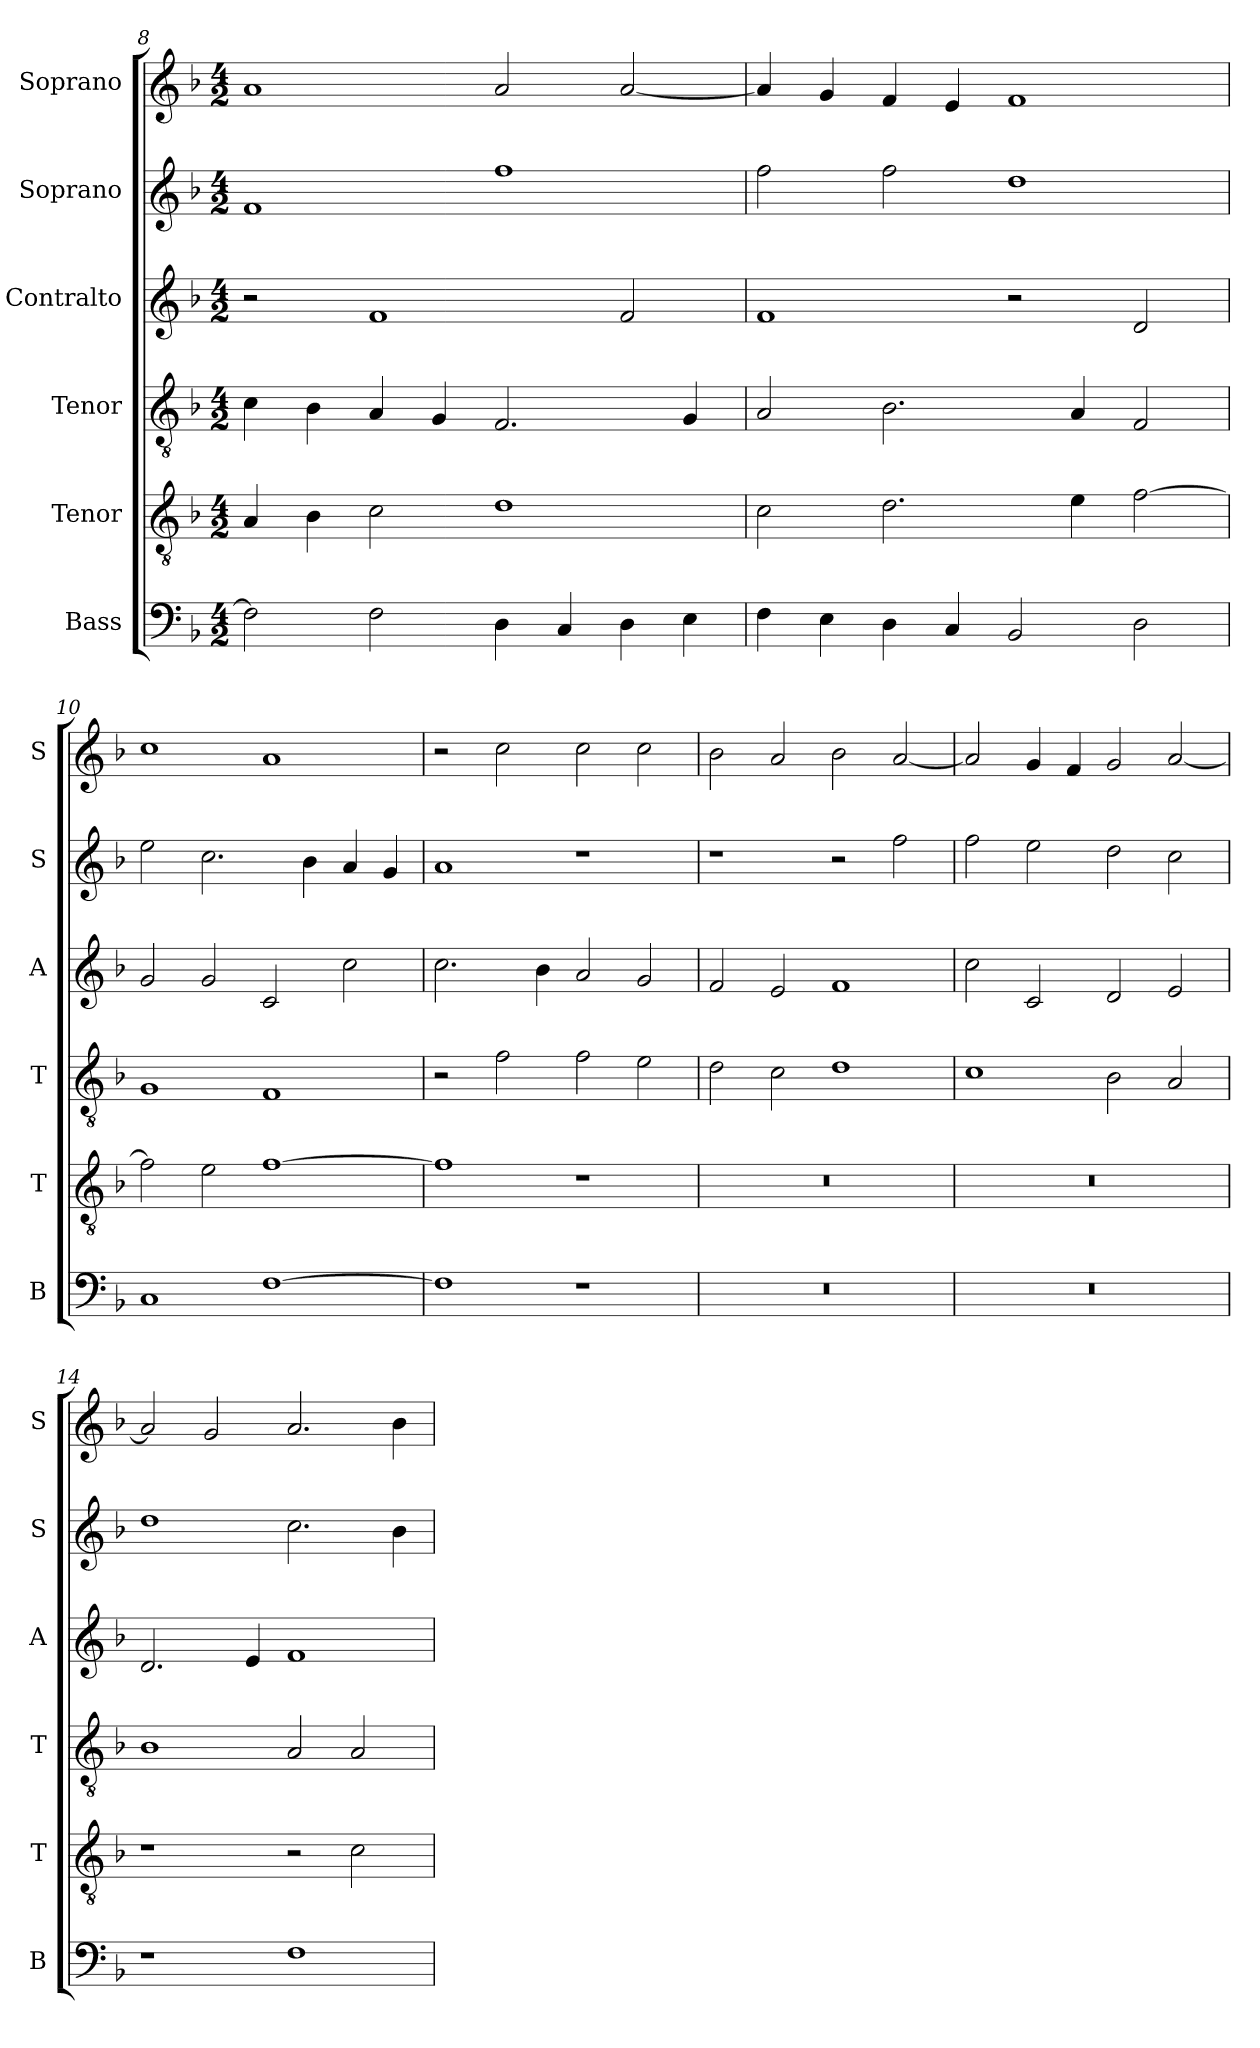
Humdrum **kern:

**kern	**kern	**kern	**kern	**kern	**kern
*part6	*part5	*part4	*part3	*part2	*part1
*staff6	*staff5	*staff4	*staff3	*staff2	*staff1
*I"Bass	*I"Tenor	*I"Tenor	*I"Contralto	*I"Soprano	*I"Soprano
*I'B	*I'T	*I'T	*I'A	*I'S	*I'S
*clefF4	*clefGv2	*clefGv2	*clefG2	*clefG2	*clefG2
*k[b-]	*k[b-]	*k[b-]	*k[b-]	*k[b-]	*k[b-]
*F:ion	*F:ion	*F:ion	*F:ion	*F:ion	*F:ion
*M4/2	*M4/2	*M4/2	*M4/2	*M4/2	*M4/2
=8	=8	=8	=8	=8	=8
2F]	4A	4c	2r	1f	1a
.	4B-	4B-	.	.	.
2F	2c	4A	1f	.	.
.	.	4G	.	.	.
4D	1d	2.F	.	1ff	2a
4C	.	.	.	.	.
4D	.	.	2f	.	[2a
4E	.	4G	.	.	.
=9	=9	=9	=9	=9	=9
4F	2c	2A	1f	2ff	4a]
4E	.	.	.	.	4g
4D	2.d	2.B-	.	2ff	4f
4C	.	.	.	.	4e
2BB-	.	.	2r	1dd	1f
.	4e	4A	.	.	.
2D	[2f	2F	2d	.	.
=10	=10	=10	=10	=10	=10
1C	2f]	1G	2g	2ee	1cc
.	2e	.	2g	2.cc	.
[1F	[1f	1F	2c	.	1a
.	.	.	.	4b-	.
.	.	.	2cc	4a	.
.	.	.	.	4g	.
=11	=11	=11	=11	=11	=11
1F]	1f]	2r	2.cc	1a	2r
.	.	2f	.	.	2cc
.	.	.	4b-	.	.
1r	1r	2f	2a	1r	2cc
.	.	2e	2g	.	2cc
=12	=12	=12	=12	=12	=12
0r	0r	2d	2f	1r	2b-
.	.	2c	2e	.	2a
.	.	1d	1f	2r	2b-
.	.	.	.	2ff	[2a
=13	=13	=13	=13	=13	=13
0r	0r	1c	2cc	2ff	2a]
.	.	.	2c	2ee	4g
.	.	.	.	.	4f
.	.	2B-	2d	2dd	2g
.	.	2A	2e	2cc	[2a
=14	=14	=14	=14	=14	=14
1r	1r	1B-	2.d	1dd	2a]
.	.	.	.	.	2g
.	.	.	4e	.	.
1F	2r	2A	1f	2.cc	2.a
.	2c	2A	.	.	.
.	.	.	.	4b-	4b-
=	=	=	=	=	=
*-	*-	*-	*-	*-	*-
